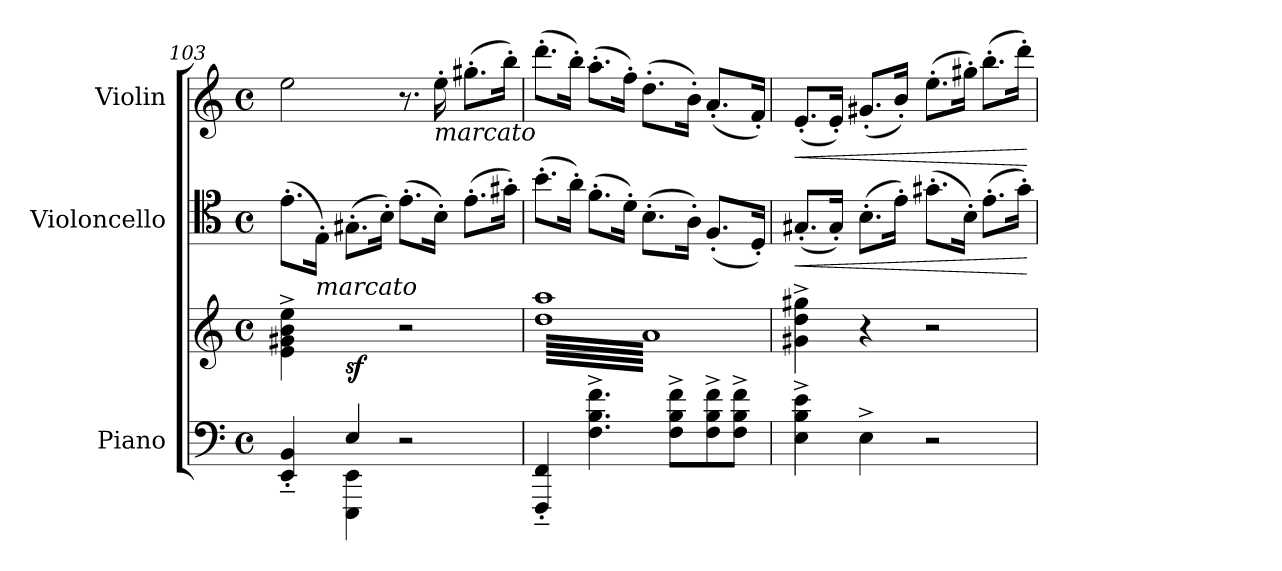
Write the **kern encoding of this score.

**kern	**kern	**dynam	**kern	**dynam	**kern	**dynam
*part3	*part3	*part3	*part2	*part2	*part1	*part1
*staff4	*staff3	*staff3/4	*staff2	*staff2	*staff1	*staff1
*I"Piano	*	*	*I"Violoncello	*	*I"Violin	*
*I'Pno.	*	*	*I'Vc.	*	*I'Vln.	*
*clefF4	*clefG2	*	*clefC4	*	*clefG2	*
*k[]	*k[]	*	*k[]	*	*k[]	*
*M4/4	*M4/4	*	*M4/4	*	*M4/4	*
*met(c)	*met(c)	*	*met(c)	*	*met(c)	*
=103	=103	=103	=103	=103	=103	=103
*^	*	*	*	*	*	*
4ryy	4EE/'~ 4BB/'~	4e\^> 4g#X\^> 4b\^> 4ee\^>	.	(8.e'\L	.	2ee\	.
!	!	!	!	!LO:TX:b:i:t=marcato	!	!	!
.	.	.	.	16E'\Jk)	.	.	.
!	!	!	!LO:DY:b	!	!	!	!
4E/	4EEE\ 4EE\	4ryy	sf	(8.G#X'\L	.	.	.
.	.	.	.	16B'\Jk)	.	.	.
2ryy	2r	2r	.	(8.e'\L	.	8.r	.
!	!	!	!	!	!	!LO:TX:b:i:t=marcato	!
.	.	.	.	16B'\Jk)	.	16ee'\	.
.	.	.	.	(8.e'\L	.	(8.gg#X'\L	.
.	.	.	.	16g#X'\Jk)	.	16bb'\Jk)	.
*v	*v	*	*	*	*	*	*
=104	=104	=104	=104	=104	=104	=104
*	*tremolo	*	*	*	*	*
4FFF/'~ 4FF/'~	64dd 64aaLLLL	.	(8.b'\L	.	(8.ddd'\L	.
.	64a	.	.	.	.	.
.	64dd 64aa	.	.	.	.	.
.	64a	.	.	.	.	.
.	64dd 64aa	.	.	.	.	.
.	64a	.	.	.	.	.
.	64dd 64aa	.	.	.	.	.
.	64a	.	.	.	.	.
.	64dd 64aa	.	.	.	.	.
.	64a	.	.	.	.	.
.	64dd 64aa	.	.	.	.	.
.	64a	.	.	.	.	.
.	64dd 64aa	.	16a'\Jk)	.	16bb'\Jk)	.
.	64a	.	.	.	.	.
.	64dd 64aa	.	.	.	.	.
.	64a	.	.	.	.	.
4.F\^ 4.B\^ 4.f\^	64dd 64aa	.	(8.f'\L	.	(8.aa'\L	.
.	64a	.	.	.	.	.
.	64dd 64aa	.	.	.	.	.
.	64a	.	.	.	.	.
.	64dd 64aa	.	.	.	.	.
.	64a	.	.	.	.	.
.	64dd 64aa	.	.	.	.	.
.	64a	.	.	.	.	.
.	64dd 64aa	.	.	.	.	.
.	64a	.	.	.	.	.
.	64dd 64aa	.	.	.	.	.
.	64a	.	.	.	.	.
.	64dd 64aa	.	16d'\Jk)	.	16ff'\Jk)	.
.	64a	.	.	.	.	.
.	64dd 64aa	.	.	.	.	.
.	64a	.	.	.	.	.
.	64dd 64aa	.	(8.B'\L	.	(8.dd'\L	.
.	64a	.	.	.	.	.
.	64dd 64aa	.	.	.	.	.
.	64a	.	.	.	.	.
.	64dd 64aa	.	.	.	.	.
.	64a	.	.	.	.	.
.	64dd 64aa	.	.	.	.	.
.	64a	.	.	.	.	.
8F\^ 8B\^ 8f\^L	64dd 64aa	.	.	.	.	.
.	64a	.	.	.	.	.
.	64dd 64aa	.	.	.	.	.
.	64a	.	.	.	.	.
.	64dd 64aa	.	16A'\Jk)	.	16b'\Jk)	.
.	64a	.	.	.	.	.
.	64dd 64aa	.	.	.	.	.
.	64a	.	.	.	.	.
8F\^ 8B\^ 8f\^	64dd 64aa	.	(8.F'/L	.	(8.a'/L	.
.	64a	.	.	.	.	.
.	64dd 64aa	.	.	.	.	.
.	64a	.	.	.	.	.
.	64dd 64aa	.	.	.	.	.
.	64a	.	.	.	.	.
.	64dd 64aa	.	.	.	.	.
.	64a	.	.	.	.	.
8F\^ 8B\^ 8f\^J	64dd 64aa	.	.	.	.	.
.	64a	.	.	.	.	.
.	64dd 64aa	.	.	.	.	.
.	64a	.	.	.	.	.
.	64dd 64aa	.	16D'/Jk)	.	16f'/Jk)	.
.	64a	.	.	.	.	.
.	64dd 64aa	.	.	.	.	.
.	64aJJJJ	.	.	.	.	.
*	*Xtremolo	*	*	*	*	*
!!LO:PB:g=z
=105	=105	=105	=105	=105	=105	=105
!	!	!	!	!LO:HP:b	!	!LO:HP:b
4E\^ 4B\^ 4e\^	4g#X\^ 4dd\^ 4gg#X\^	.	(8.G#X'/L	<	(8.e'/L	<
.	.	.	.	.	.	.
.	.	.	.	.	.	.
.	.	.	.	.	.	.
.	.	.	.	.	.	.
.	.	.	.	.	.	.
.	.	.	.	.	.	.
.	.	.	.	.	.	.
.	.	.	.	.	.	.
.	.	.	.	.	.	.
.	.	.	.	.	.	.
.	.	.	.	.	.	.
.	.	.	16G#'/Jk)	.	16e'/Jk)	.
.	.	.	.	.	.	.
.	.	.	.	.	.	.
.	.	.	.	.	.	.
4E^\	4r	.	(8.B'\L	.	(8.g#X'/L	.
.	.	.	.	.	.	.
.	.	.	.	.	.	.
.	.	.	.	.	.	.
.	.	.	.	.	.	.
.	.	.	.	.	.	.
.	.	.	.	.	.	.
.	.	.	.	.	.	.
.	.	.	.	.	.	.
.	.	.	.	.	.	.
.	.	.	.	.	.	.
.	.	.	.	.	.	.
.	.	.	16e'\Jk)	.	16b'/Jk)	.
.	.	.	.	.	.	.
.	.	.	.	.	.	.
.	.	.	.	.	.	.
2r	2r	.	(8.g#X'\L	.	(8.ee'\L	.
.	.	.	16B'\Jk)	.	16gg#X'\Jk)	.
.	.	.	(8.e'\L	.	(8.bb'\L	.
.	.	.	16g#'\Jk)	.	16ddd'\Jk)	.
.	.	.	.	[	.	[
=	=	=	=	=	=	=
*-	*-	*-	*-	*-	*-	*-
